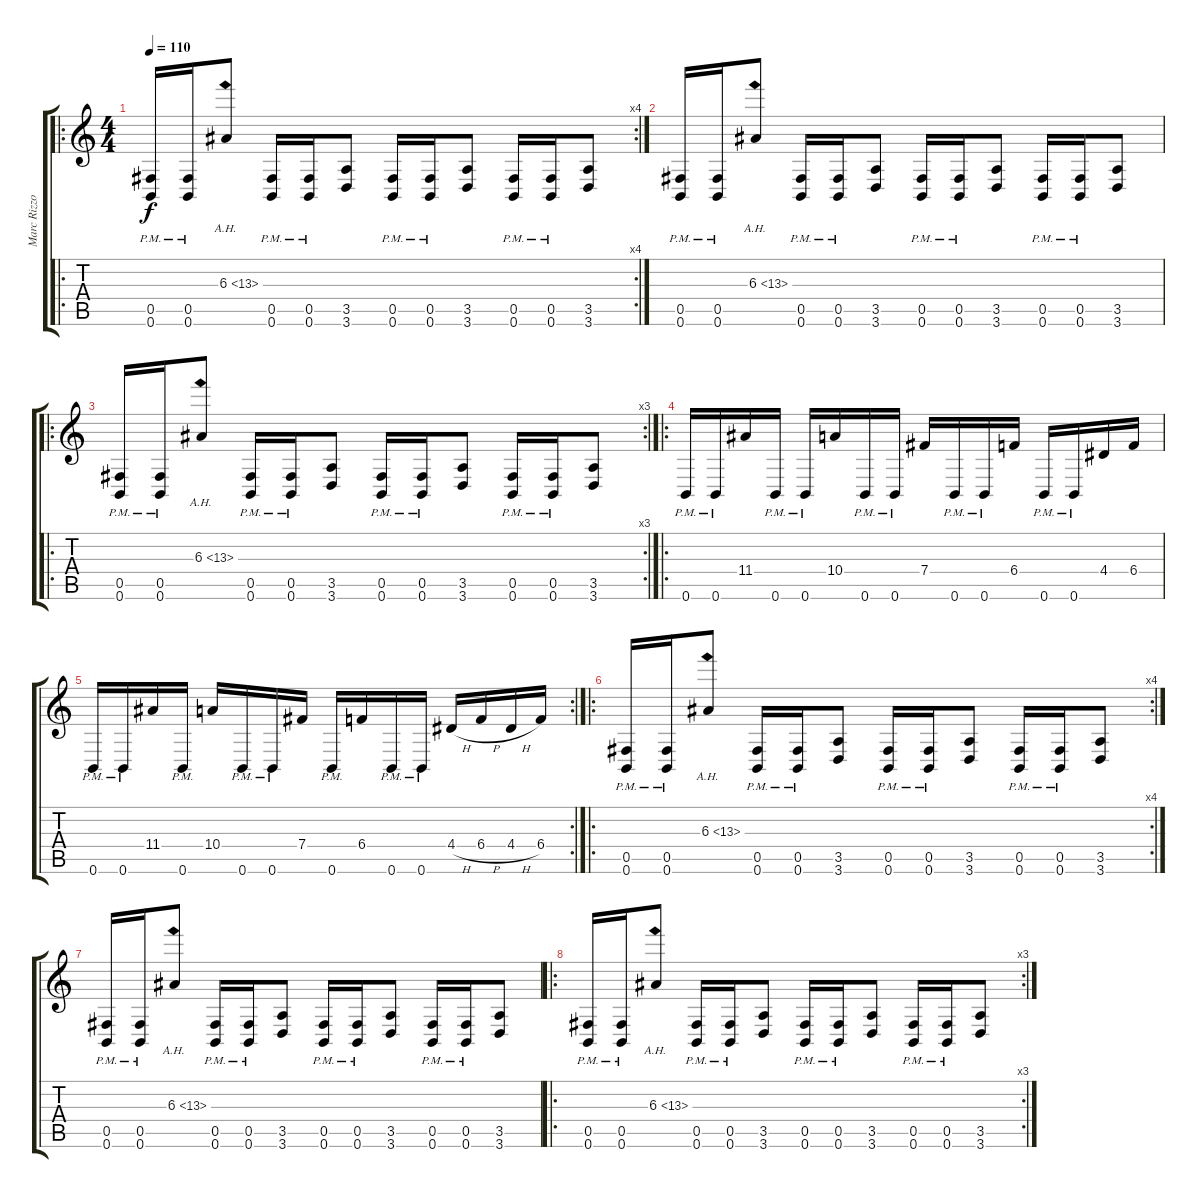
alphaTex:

\track ("Marc Rizzo" "Marc Rizzo") {instrument overdrivenguitar}
\staff {score tabs}
\tuning (Db4 Ab3 E3 B2 Gb2 B1) {hide}
\ro
\rc 4
\ts (4 4)
\tempo 110
\clef g2
\ks c
(0.5{pm} 0.6{pm}).16{dy f} (0.5{pm} 0.6{pm}).16 6.3{ah 7}.8 (0.5{pm} 0.6{pm}).16 (0.5{pm} 0.6{pm}).16 (3.5 3.6).8 (0.5{pm} 0.6{pm}).16 (0.5{pm} 0.6{pm}).16 (3.5 3.6).8 (0.5{pm} 0.6{pm}).16 (0.5{pm} 0.6{pm}).16 (3.5 3.6).8 |
(0.5{pm} 0.6{pm}).16 (0.5{pm} 0.6{pm}).16 6.3{ah 7}.8 (0.5{pm} 0.6{pm}).16 (0.5{pm} 0.6{pm}).16 (3.5 3.6).8 (0.5{pm} 0.6{pm}).16 (0.5{pm} 0.6{pm}).16 (3.5 3.6).8 (0.5{pm} 0.6{pm}).16 (0.5{pm} 0.6{pm}).16 (3.5 3.6).8 |
\ro
\rc 3
(0.5{pm} 0.6{pm}).16 (0.5{pm} 0.6{pm}).16 6.3{ah 7}.8 (0.5{pm} 0.6{pm}).16 (0.5{pm} 0.6{pm}).16 (3.5 3.6).8 (0.5{pm} 0.6{pm}).16 (0.5{pm} 0.6{pm}).16 (3.5 3.6).8 (0.5{pm} 0.6{pm}).16 (0.5{pm} 0.6{pm}).16 (3.5 3.6).8 |
\ro
0.6{pm}.16 0.6{pm}.16 11.4.16 0.6{pm}.16 0.6{pm}.16 10.4.16 0.6{pm}.16 0.6{pm}.16 7.4.16 0.6{pm}.16 0.6{pm}.16 6.4.16 0.6{pm}.16 0.6{pm}.16 4.4.16 6.4.16 |
\rc 2
0.6{pm}.16 0.6{pm}.16 11.4.16 0.6{pm}.16 10.4.16 0.6{pm}.16 0.6{pm}.16 7.4.16 0.6{pm}.16 6.4.16 0.6{pm}.16 0.6{pm}.16 4.4{h}.16 6.4{h}.16 4.4{h}.16 6.4.16 |
\ro
\rc 4
(0.5{pm} 0.6{pm}).16 (0.5{pm} 0.6{pm}).16 6.3{ah 7}.8 (0.5{pm} 0.6{pm}).16 (0.5{pm} 0.6{pm}).16 (3.5 3.6).8 (0.5{pm} 0.6{pm}).16 (0.5{pm} 0.6{pm}).16 (3.5 3.6).8 (0.5{pm} 0.6{pm}).16 (0.5{pm} 0.6{pm}).16 (3.5 3.6).8 |
(0.5{pm} 0.6{pm}).16 (0.5{pm} 0.6{pm}).16 6.3{ah 7}.8 (0.5{pm} 0.6{pm}).16 (0.5{pm} 0.6{pm}).16 (3.5 3.6).8 (0.5{pm} 0.6{pm}).16 (0.5{pm} 0.6{pm}).16 (3.5 3.6).8 (0.5{pm} 0.6{pm}).16 (0.5{pm} 0.6{pm}).16 (3.5 3.6).8 |
\ro
\rc 3
(0.5{pm} 0.6{pm}).16 (0.5{pm} 0.6{pm}).16 6.3{ah 7}.8 (0.5{pm} 0.6{pm}).16 (0.5{pm} 0.6{pm}).16 (3.5 3.6).8 (0.5{pm} 0.6{pm}).16 (0.5{pm} 0.6{pm}).16 (3.5 3.6).8 (0.5{pm} 0.6{pm}).16 (0.5{pm} 0.6{pm}).16 (3.5 3.6).8
